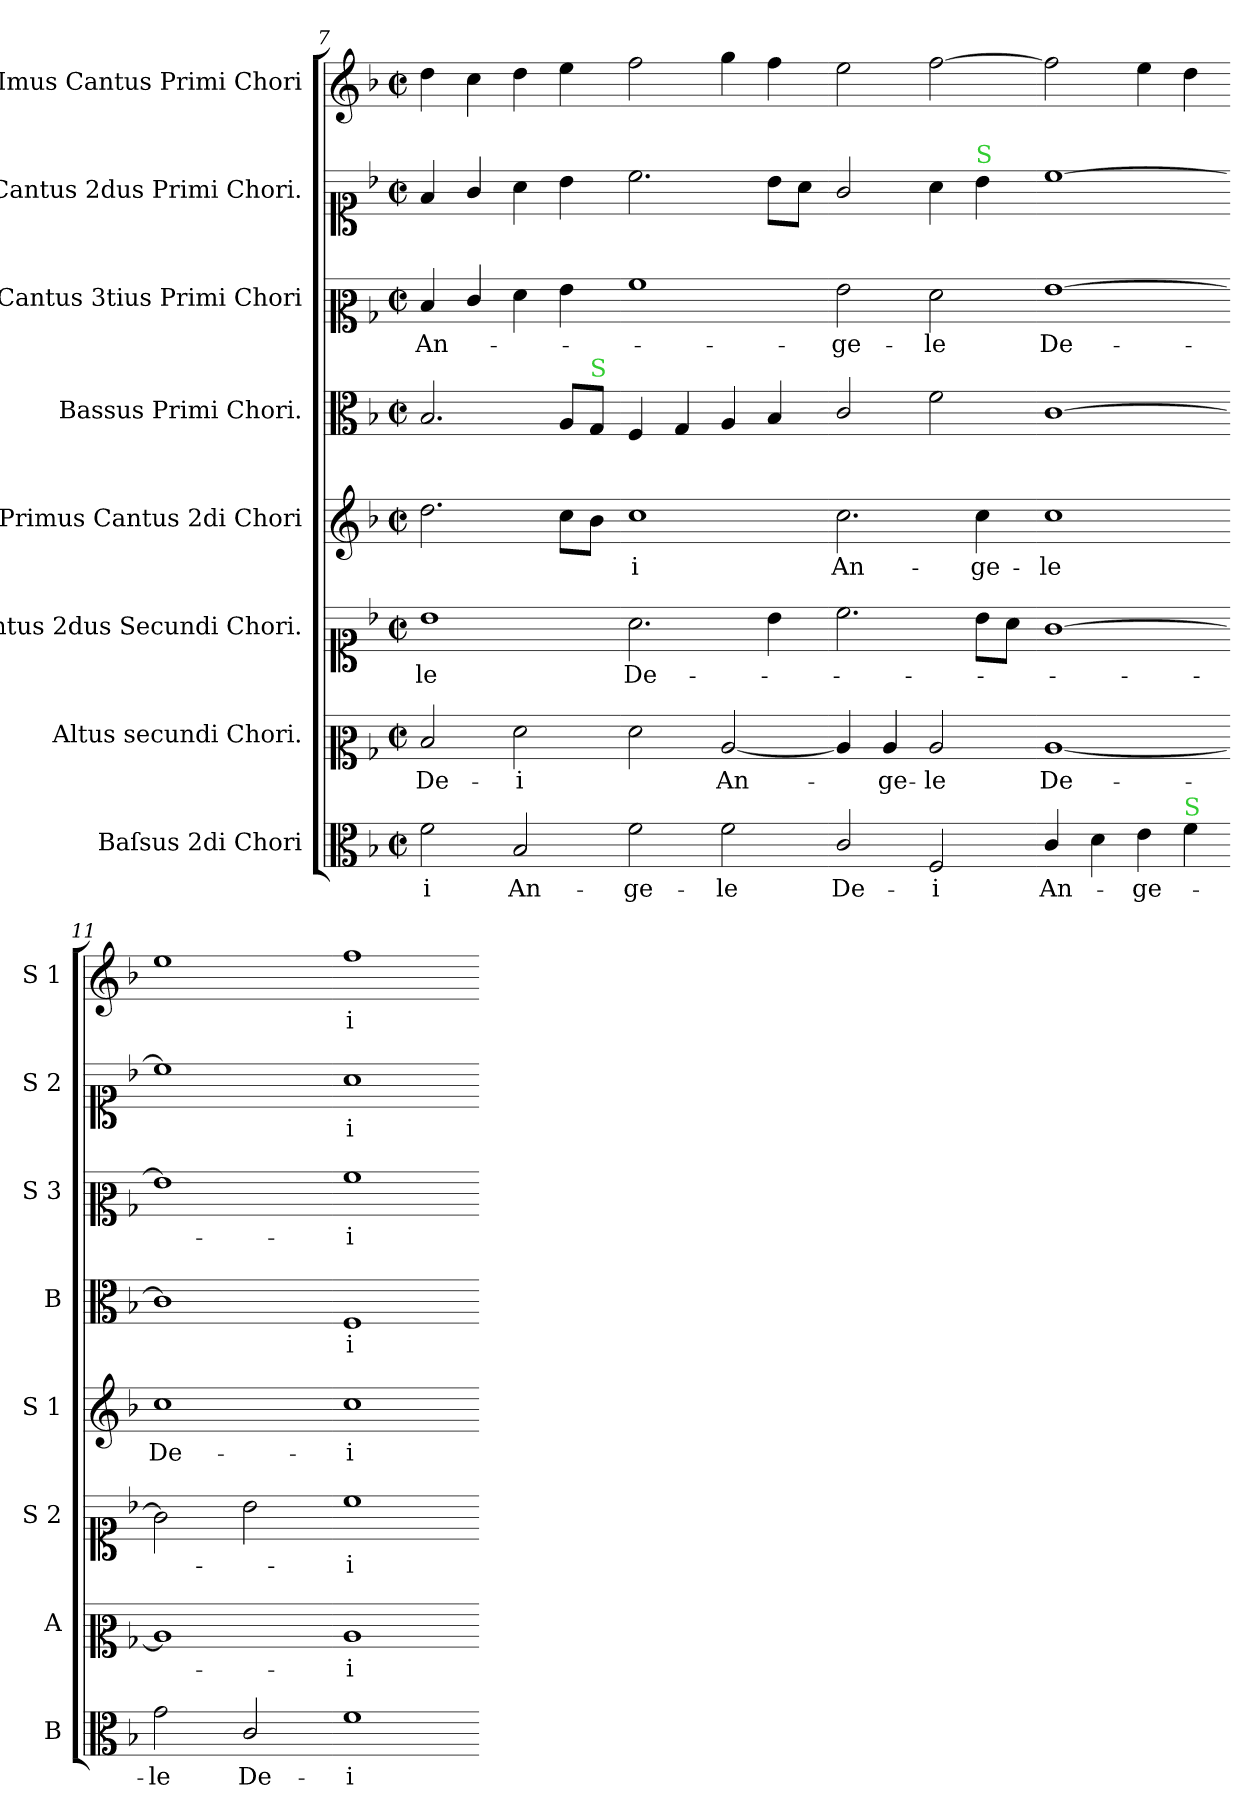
**kern	**text	**kern	**text	**kern	**text	**kern	**text	**kern	**text	**kern	**text	**kern	**text	**kern	**text
*part8	*part8	*part7	*part7	*part6	*part6	*part5	*part5	*part4	*part4	*part3	*part3	*part2	*part2	*part1	*part1
*staff8	*staff8	*staff7	*staff7	*staff6	*staff6	*staff5	*staff5	*staff4	*staff4	*staff3	*staff3	*staff2	*staff2	*staff1	*staff1
*I"Baſsus 2di Chori	*	*I"Altus secundi Chori.	*	*I"Cantus 2dus Secundi Chori.	*	*I"Primus Cantus 2di Chori	*	*I"Bassus Primi Chori.	*	*I"Cantus 3tius Primi Chori	*	*I"Cantus 2dus Primi Chori.	*	*I"Imus Cantus Primi Chori	*
*I'B	*	*I'A	*	*I'S 2	*	*I'S 1	*	*I'B	*	*I'S 3	*	*I'S 2	*	*I'S 1	*
*clefC3	*	*clefC2	*	*clefC1	*	*clefG2	*	*clefC3	*	*clefC2	*	*clefC1	*	*clefG2	*
*k[b-]	*	*k[b-]	*	*k[b-]	*	*k[b-]	*	*k[b-]	*	*k[b-]	*	*k[b-]	*	*k[b-]	*
*F:	*	*F:	*	*F:	*	*F:	*	*F:	*	*F:	*	*F:	*	*F:	*
*M2/2	*	*M2/2	*	*M2/2	*	*M2/2	*	*M2/2	*	*M2/2	*	*M2/2	*	*M2/2	*
*met(c|)	*	*met(c|)	*	*met(c|)	*	*met(c|)	*	*met(c|)	*	*met(c|)	*	*met(c|)	*	*met(c|)	*
=7	=7	=7	=7	=7	=7	=7	=7	=7	=7	=7	=7	=7	=7	=7	=7
2f\	-i	2d/	De-	1b-	-le	2.dd\	.	2.B-/	.	4d/	An-	4f/	.	4dd\	.
.	.	.	.	.	.	.	.	.	.	4e/	.	4g/	.	4cc\	.
2B-/	An-	2f\	-i	.	.	.	.	.	.	4f\	.	4a\	.	4dd\	.
.	.	.	.	.	.	8cc\L	.	8A/L	.	4g\	.	4b-\	.	4ee\	.
!	!	!	!	!	!	!	!	!LO:TX:a:color=limegreen:t=S	!	!	!	!	!	!	!
.	.	.	.	.	.	8b-\J	.	8G/J	.	.	.	.	.	.	.
=8-	=8-	=8-	=8-	=8-	=8-	=8-	=8-	=8-	=8-	=8-	=8-	=8-	=8-	=8-	=8-
2f\	-ge-	2f\	.	2.a\	De-	1cc	-i	4F/	.	1a	.	2.cc\	.	2ff\	.
.	.	.	.	.	.	.	.	4G/	.	.	.	.	.	.	.
2f\	-le	[2c/	An-	.	.	.	.	4A/	.	.	.	.	.	4gg\	.
.	.	.	.	4b-\	.	.	.	4B-/	.	.	.	8b-\L	.	4ff\	.
.	.	.	.	.	.	.	.	.	.	.	.	8a\J	.	.	.
=9-	=9-	=9-	=9-	=9-	=9-	=9-	=9-	=9-	=9-	=9-	=9-	=9-	=9-	=9-	=9-
2c/	De-	4c/]	.	2.cc\	.	2.cc\	An-	2c/	.	2g\	-ge-	2g/	.	2ee\	.
.	.	4c/	-ge-	.	.	.	.	.	.	.	.	.	.	.	.
2F/	-i	2c/	-le	.	.	.	.	2f\	.	2f\	-le	4a\	.	[2ff\	.
!	!	!	!	!	!	!	!	!	!	!	!	!LO:TX:a:color=limegreen:t=S	!	!	!
.	.	.	.	8b-\L	.	4cc\	-ge-	.	.	.	.	4b-\	.	.	.
.	.	.	.	8a\J	.	.	.	.	.	.	.	.	.	.	.
=10-	=10-	=10-	=10-	=10-	=10-	=10-	=10-	=10-	=10-	=10-	=10-	=10-	=10-	=10-	=10-
4c/	An-	[1c	De-	[1g	.	1cc	-le	[1c	.	[1g	De-	[1cc	.	2ff\]	.
4d\	.	.	.	.	.	.	.	.	.	.	.	.	.	.	.
4e\	-ge-	.	.	.	.	.	.	.	.	.	.	.	.	4ee\	.
!LO:TX:a:color=limegreen:t=S	!	!	!	!	!	!	!	!	!	!	!	!	!	!	!
4f\	.	.	.	.	.	.	.	.	.	.	.	.	.	4dd\	.
=11-	=11-	=11-	=11-	=11-	=11-	=11-	=11-	=11-	=11-	=11-	=11-	=11-	=11-	=11-	=11-
2g\	-le	1c]	.	2g]	.	1cc	De-	1c]	.	1g]	.	1cc]	.	1ee	.
2c/	De-	.	.	2b-\	.	.	.	.	.	.	.	.	.	.	.
=12-	=12-	=12-	=12-	=12-	=12-	=12-	=12-	=12-	=12-	=12-	=12-	=12-	=12-	=12-	=12-
1f	-i	1c	-i	1cc	-i	1cc	-i	1F	-i	1a	-i	1a	-i	1ff	-i
=-	=-	=-	=-	=-	=-	=-	=-	=-	=-	=-	=-	=-	=-	=-	=-
*-	*-	*-	*-	*-	*-	*-	*-	*-	*-	*-	*-	*-	*-	*-	*-
